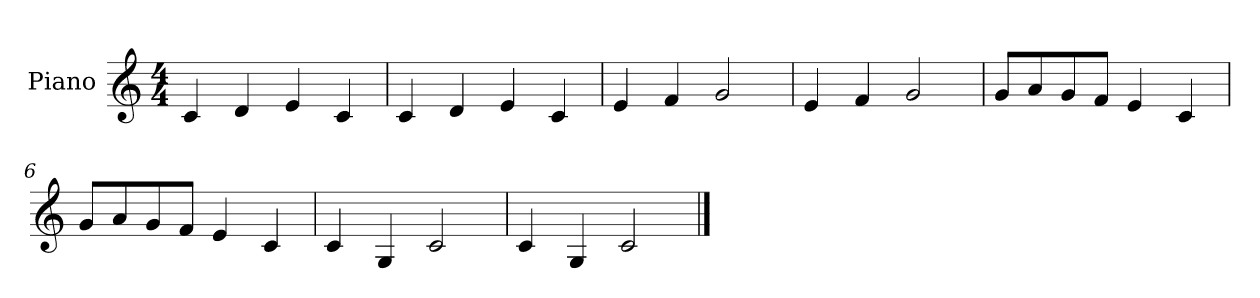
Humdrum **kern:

**kern
*part1
*staff1
*I"Piano
*I'Pno.
*clefG2
*k[]
*M4/4
=1
4c/
4d/
4e/
4c/
=2
4c/
4d/
4e/
4c/
=3
4e/
4f/
2g/
=4
4e/
4f/
2g/
!!LO:LB:g=z
=5
8g/L
8a/
8g/
8f/J
4e/
4c/
=6
8g/L
8a/
8g/
8f/J
4e/
4c/
=7
4c/
4G/
2c/
=8
4c/
4G/
2c/
==
*-
